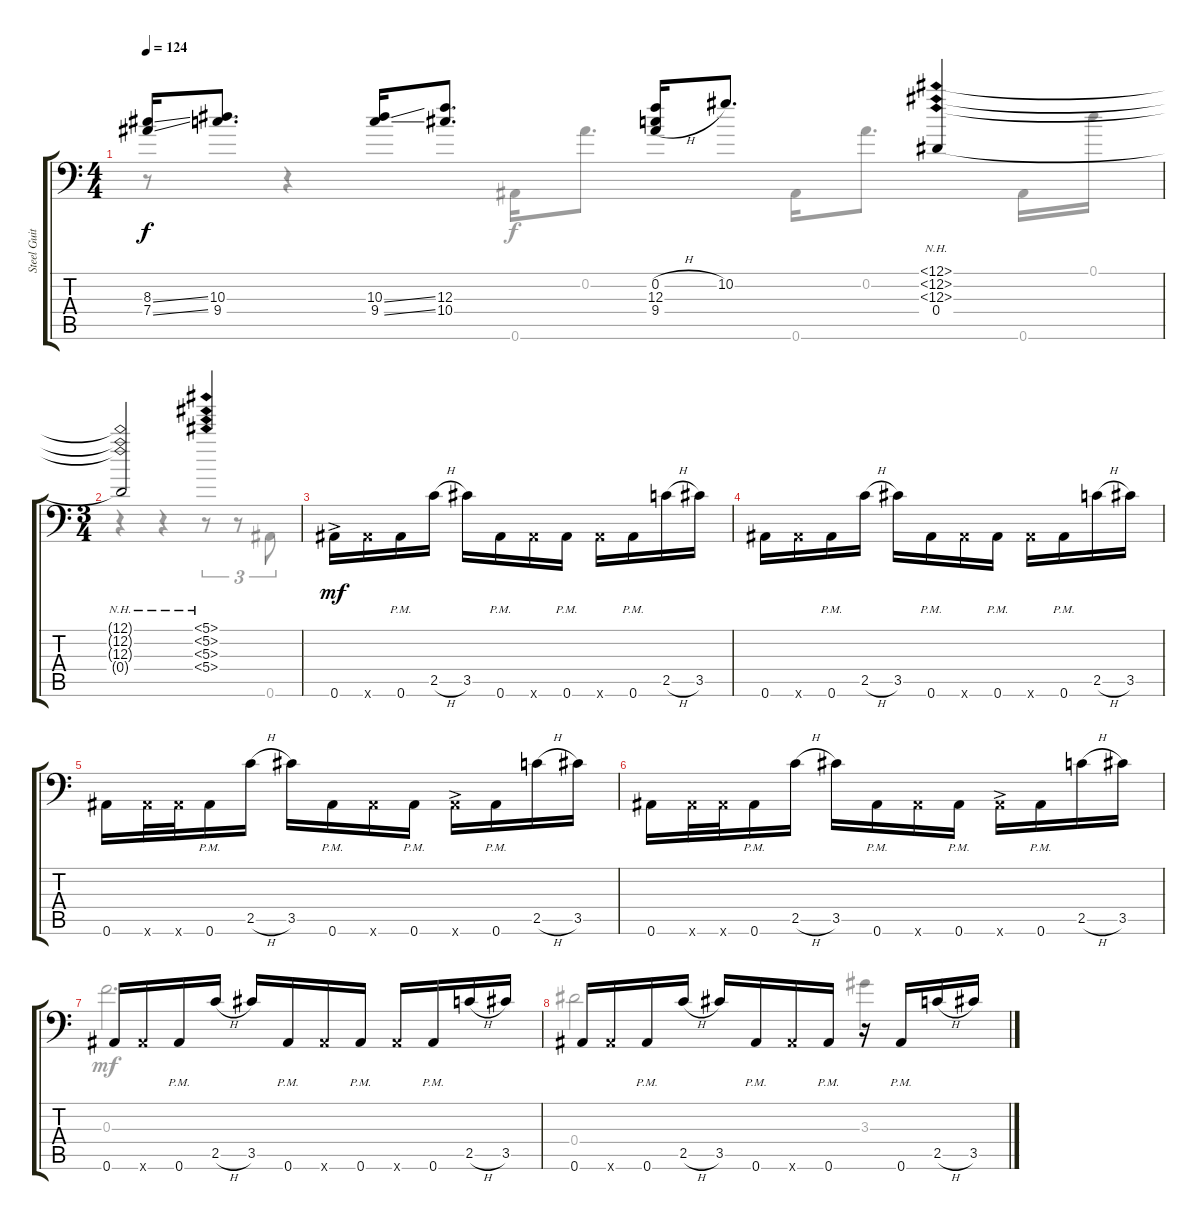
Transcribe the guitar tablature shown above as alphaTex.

\track ("Steel Guitar" "Steel Guit") {instrument acousticguitarsteel}
\staff {score tabs}
\tuning (Eb4 Bb3 F3 Eb3 Bb2 Bb1) {hide}
\voice
\ts (4 4)
\tempo 124
\clef f4
\ks c
(8.3{ss} 7.4{ss}).16{dy f} (10.3 9.4).8{d} (10.3{ss} 9.4{ss}).16 (12.3 10.4).8{d} (0.2{h} 12.3 9.4).16 10.2.8{d} (12.1{nh} 12.2{nh} 12.3{nh} 0.4).4 |
\ts (3 4)
(12.1{nh t} 12.2{nh t} 12.3{nh t} 0.4{t}).2 (5.1{nh} 5.2{nh} 5.3{nh} 5.4{nh}).4 |
0.6{ac}.16{dy mf} 0.6{x}.16 0.6{pm}.16 2.5{h}.16 3.5.16 0.6{pm}.16 0.6{x}.16 0.6{pm}.16 0.6{x}.16 0.6{pm}.16 2.5{h}.16 3.5.16 |
0.6.16 0.6{x}.16 0.6{pm}.16 2.5{h}.16 3.5.16 0.6{pm}.16 0.6{x}.16 0.6{pm}.16 0.6{x}.16 0.6{pm}.16 2.5{h}.16 3.5.16 |
0.6.16 0.6{x}.32 0.6{x}.32 0.6{pm}.16 2.5{h}.16 3.5.16 0.6{pm}.16 0.6{x}.16 0.6{pm}.16 0.6{ac x}.16 0.6{pm}.16 2.5{h}.16 3.5.16 |
0.6.16 0.6{x}.32 0.6{x}.32 0.6{pm}.16 2.5{h}.16 3.5.16 0.6{pm}.16 0.6{x}.16 0.6{pm}.16 0.6{ac x}.16 0.6{pm}.16 2.5{h}.16 3.5.16 |
0.6.16 0.6{x}.16 0.6{pm}.16 2.5{h}.16 3.5.16 0.6{pm}.16 0.6{x}.16 0.6{pm}.16 0.6{x}.16 0.6{pm}.16 2.5{h}.16 3.5.16 |
0.6.16 0.6{x}.16 0.6{pm}.16 2.5{h}.16 3.5.16 0.6{pm}.16 0.6{x}.16 0.6{pm}.16 r.16 0.6{pm}.16 2.5{h}.16 3.5.16
\voice
\clef f4
\ottava regular
\simile none
\ks c
r.8{dy f} r.4 0.6.16 0.2.8{d} 0.6.16 0.2.8{d} 0.6.16 0.1.16 |
r.4 r.4 r.8{tu (3 2)} r.8{tu (3 2)} 0.6.8{tu (3 2)} |
|
|
|
|
0.3.2{d dy mf} |
0.4.2 3.3.4
